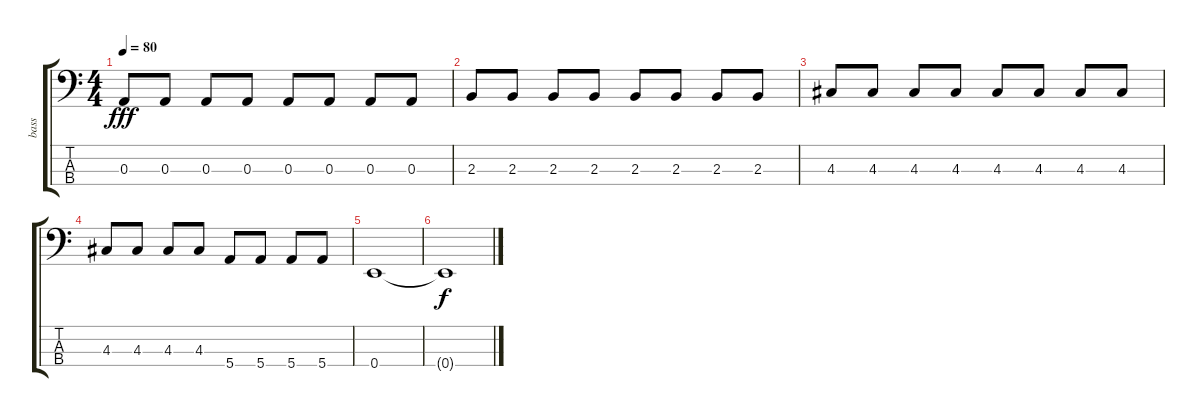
\track ("bass" "bass") {instrument electricbassfinger}
\staff {score tabs}
\tuning (G2 D2 A1 E1) {hide}
\ts (4 4)
\tempo 80
\clef f4
\ks c
0.3.8{dy fff} 0.3.8 0.3.8 0.3.8 0.3.8 0.3.8 0.3.8 0.3.8 |
2.3.8 2.3.8 2.3.8 2.3.8 2.3.8 2.3.8 2.3.8 2.3.8 |
4.3.8 4.3.8 4.3.8 4.3.8 4.3.8 4.3.8 4.3.8 4.3.8 |
4.3.8 4.3.8 4.3.8 4.3.8 5.4.8 5.4.8 5.4.8 5.4.8 |
0.4.1 |
0.4{t}.1{dy f}
